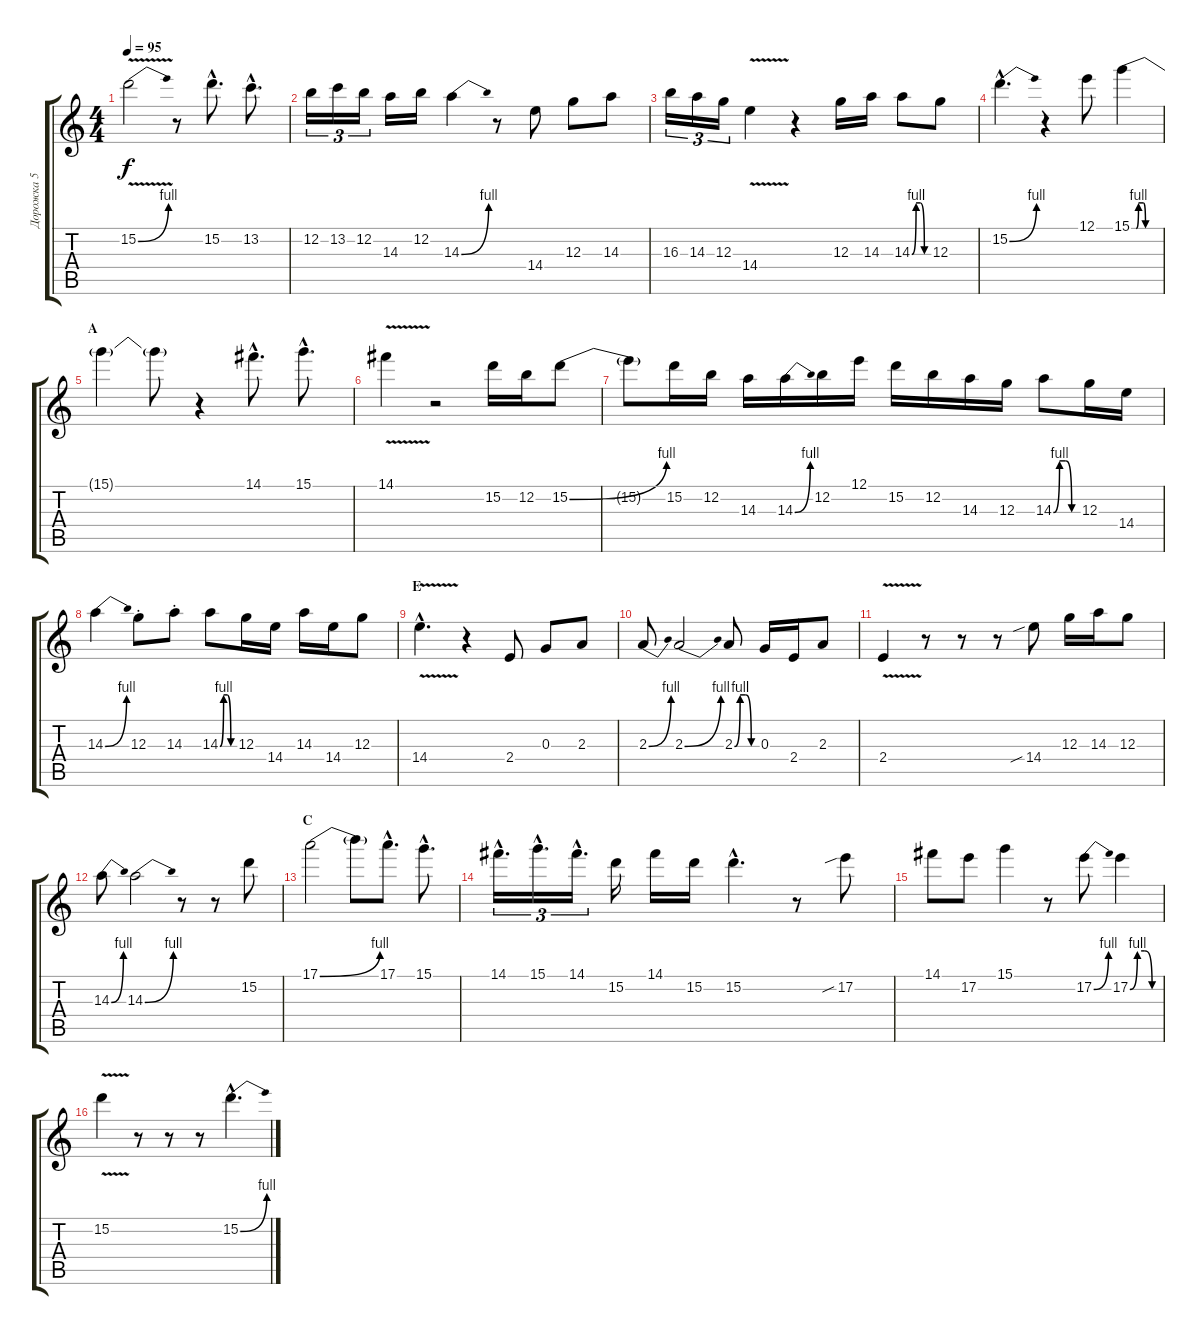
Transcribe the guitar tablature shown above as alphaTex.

\track ("Дорожка 5" "Дорожка 5") {instrument distortionguitar}
\staff {score tabs}
\tuning (E4 B3 G3 D3 A2 E2) {hide}
\ts (4 4)
\tempo 95
\clef g2
\ks c
15.2{be (bend 0 0 60 4) v}.2{dy f} r.8 15.2{hac}.8{d} 13.2{hac}.8{d} |
12.2.16{tu (3 2)} 13.2.16{tu (3 2)} 12.2.16{tu (3 2)} 14.3.16 12.2.16 14.3{be (bend 0 0 60 4)}.4 r.8 14.4.8 12.3.8 14.3.8 |
16.3.16{tu (3 2)} 14.3.16{tu (3 2)} 12.3.16{tu (3 2)} 14.4{v}.4 r.4 12.3.16 14.3.16 14.3{be (custom 0 0 15 4 30 4 45 0 60 0)}.8 12.3.8 |
15.2{be (bend 0 0 60 4) hac}.4{d} r.4 12.1.8 15.1{be (custom 0 0 10 0 15 4 25 4 30 0 45 0 60 0)}.4 |
\section ("" "А")
15.1{t}.4 15.1{t}.8 r.4 14.1{hac}.8{d} 15.1{hac}.8{d} |
14.1{v}.4 r.2 15.2.16 12.2.16 15.2{be (bend 0 0 60 4)}.8 |
15.2{t}.8 15.2.16 12.2.16 14.3.16 14.3{be (bend 0 0 60 4)}.16 12.2.16 12.1.16 15.2.16 12.2.16 14.3.16 12.3.16 14.3{be (custom 0 0 15 4 30 4 45 0 60 0)}.8 12.3.16 14.4.16 |
14.3{be (bend 0 0 60 4)}.4 12.3{st}.8 14.3{st}.8 14.3{be (custom 0 0 15 4 30 4 45 0 60 0)}.8 12.3.16 14.4.16 14.3.16 14.4.16 12.3.8 |
\section ("" "Е")
14.4{v hac}.4{d} r.4 2.4.8 0.3.8 2.3.8 |
2.3{be (bend 0 0 60 4)}.8 2.3{be (bend 0 0 60 4)}.2 2.3{be (custom 0 0 15 4 30 4 45 0 60 0)}.8 0.3.16 2.4.16 2.3.8 |
2.4{v}.4 r.8 r.8 r.8 14.4{sib}.8 12.3.16 14.3.16 12.3.8 |
14.3{be (bend 0 0 60 4)}.8 14.3{be (bend 0 0 60 4)}.2 r.8 r.8 15.2.8 |
\section ("" "С")
17.1{be (bend 0 0 60 4)}.2 17.1{t}.8 17.1{hac}.8{d} 15.1{hac}.8{d} |
14.1{hac}.16{d tu (3 2)} 15.1{hac}.16{d tu (3 2)} 14.1{hac}.16{d tu (3 2)} 15.2.16 14.1.16 15.2.16 15.2{hac}.4{d} r.8 17.2{sib}.8 |
14.1.8 17.2.8 15.1.4 r.8 17.2{be (bend 0 0 60 4)}.8 17.2{be (custom 0 0 15 4 30 4 45 0 60 0)}.4 |
15.2{v}.4 r.8 r.8 r.8 15.2{be (bend 0 0 60 4) hac}.4{d}
